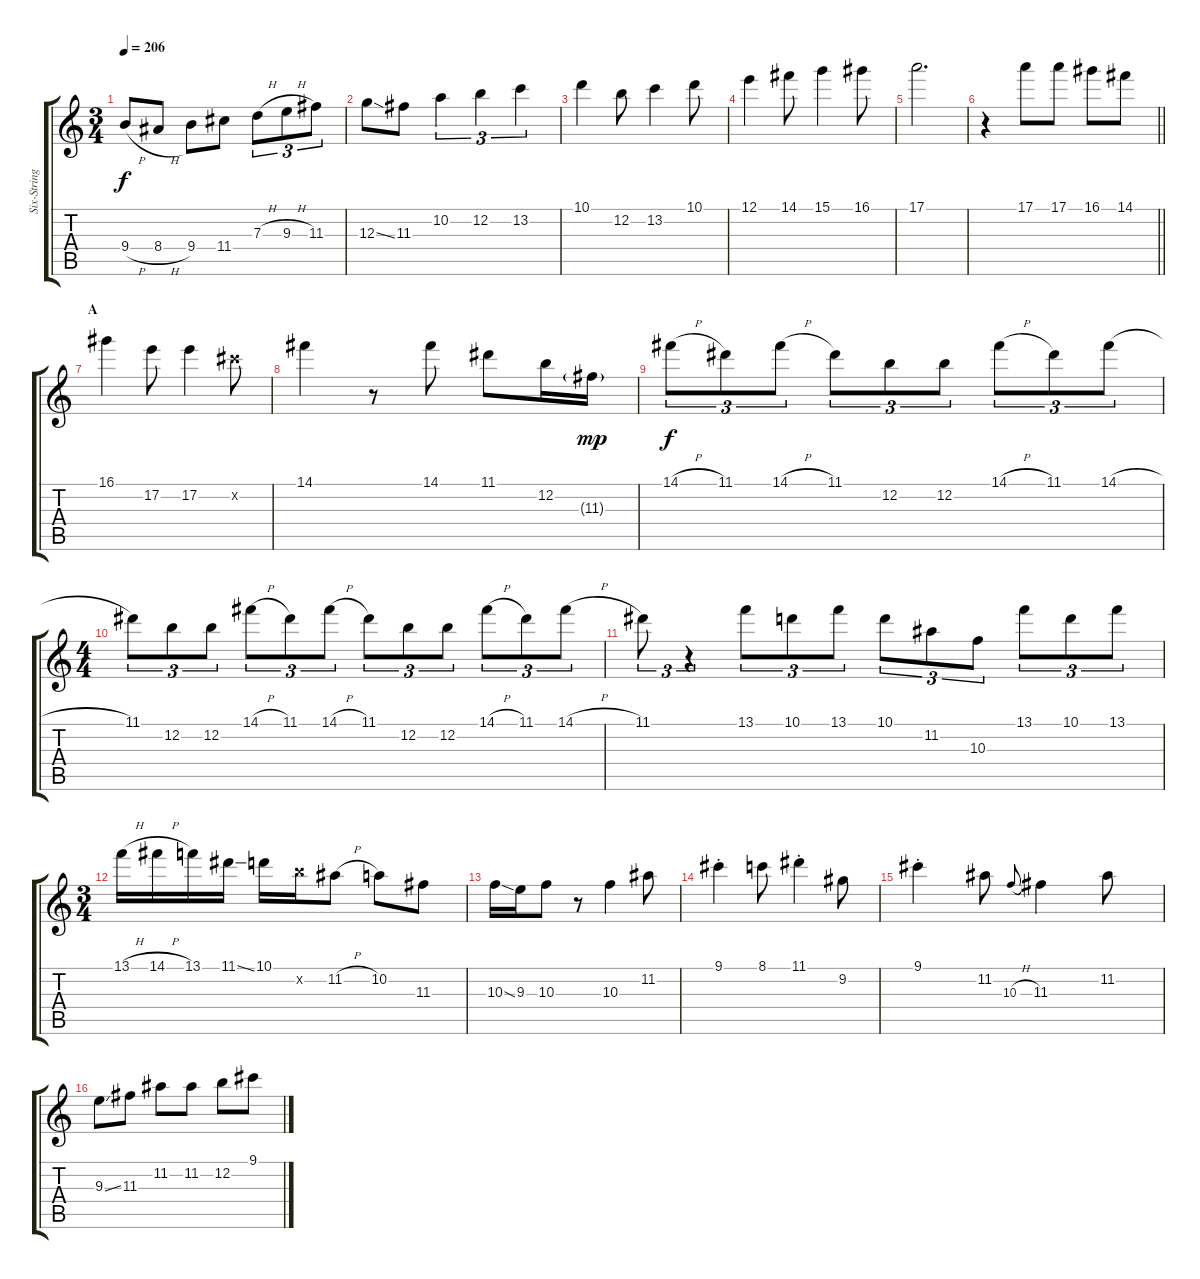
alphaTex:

\track ("Six-String (Solo)" "Six-String") {instrument electricguitarjazz}
\staff {score tabs}
\tuning (E4 B3 G3 D3 A2 E2) {hide}
\ts (3 4)
\tempo 206
\clef g2
\ks c
9.4{h}.8{dy f} 8.4{h}.8 9.4.8 11.4.8 7.3{h}.8{tu (3 2)} 9.3{h}.8{tu (3 2)} 11.3.8{tu (3 2)} |
12.3{ss}.8 11.3.8 10.2.4{tu (3 2)} 12.2.4{tu (3 2)} 13.2.4{tu (3 2)} |
10.1.4 12.2.8 13.2.4 10.1.8 |
12.1.4 14.1.8 15.1.4 16.1.8 |
17.1.2{d} |
\barLineRight lightlight
r.4 17.1.8 17.1.8 16.1.8 14.1.8 |
\section ("" "A")
16.1.4 17.2.8 17.2.4 14.2{x}.8 |
14.1.4 r.8 14.1.8 11.1.8 12.2.16 11.3{g}.16{dy mp} |
14.1{h}.8{tu (3 2) dy f} 11.1.8{tu (3 2)} 14.1{h}.8{tu (3 2)} 11.1.8{tu (3 2)} 12.2.8{tu (3 2)} 12.2.8{tu (3 2)} 14.1{h}.8{tu (3 2)} 11.1.8{tu (3 2)} 14.1{h}.8{tu (3 2)} |
\ts (4 4)
11.1.8{tu (3 2)} 12.2.8{tu (3 2)} 12.2.8{tu (3 2)} 14.1{h}.8{tu (3 2)} 11.1.8{tu (3 2)} 14.1{h}.8{tu (3 2)} 11.1.8{tu (3 2)} 12.2.8{tu (3 2)} 12.2.8{tu (3 2)} 14.1{h}.8{tu (3 2)} 11.1.8{tu (3 2)} 14.1{h}.8{tu (3 2)} |
11.1.8{tu (3 2)} r.4{tu (3 2)} 13.1.8{tu (3 2)} 10.1.8{tu (3 2)} 13.1.8{tu (3 2)} 10.1.8{tu (3 2)} 11.2.8{tu (3 2)} 10.3.8{tu (3 2)} 13.1.8{tu (3 2)} 10.1.8{tu (3 2)} 13.1.8{tu (3 2)} |
\ts (3 4)
13.1{h}.16 14.1{h}.16 13.1.16 11.1{ss}.16 10.1.16 12.2{x}.16 11.2{h}.8 10.2.8 11.3.8 |
10.3{ss}.16 9.3.16 10.3.8 r.8 10.3.4 11.2.8 |
9.1{st}.4 8.1.8 11.1{st}.4 9.2.8 |
9.1{st}.4 11.2.8 10.3{h}.8{gr onbeat} 11.3.4 11.2.8 |
9.3{ss}.8 11.3.8 11.2.8 11.2.8 12.2.8 9.1.8
